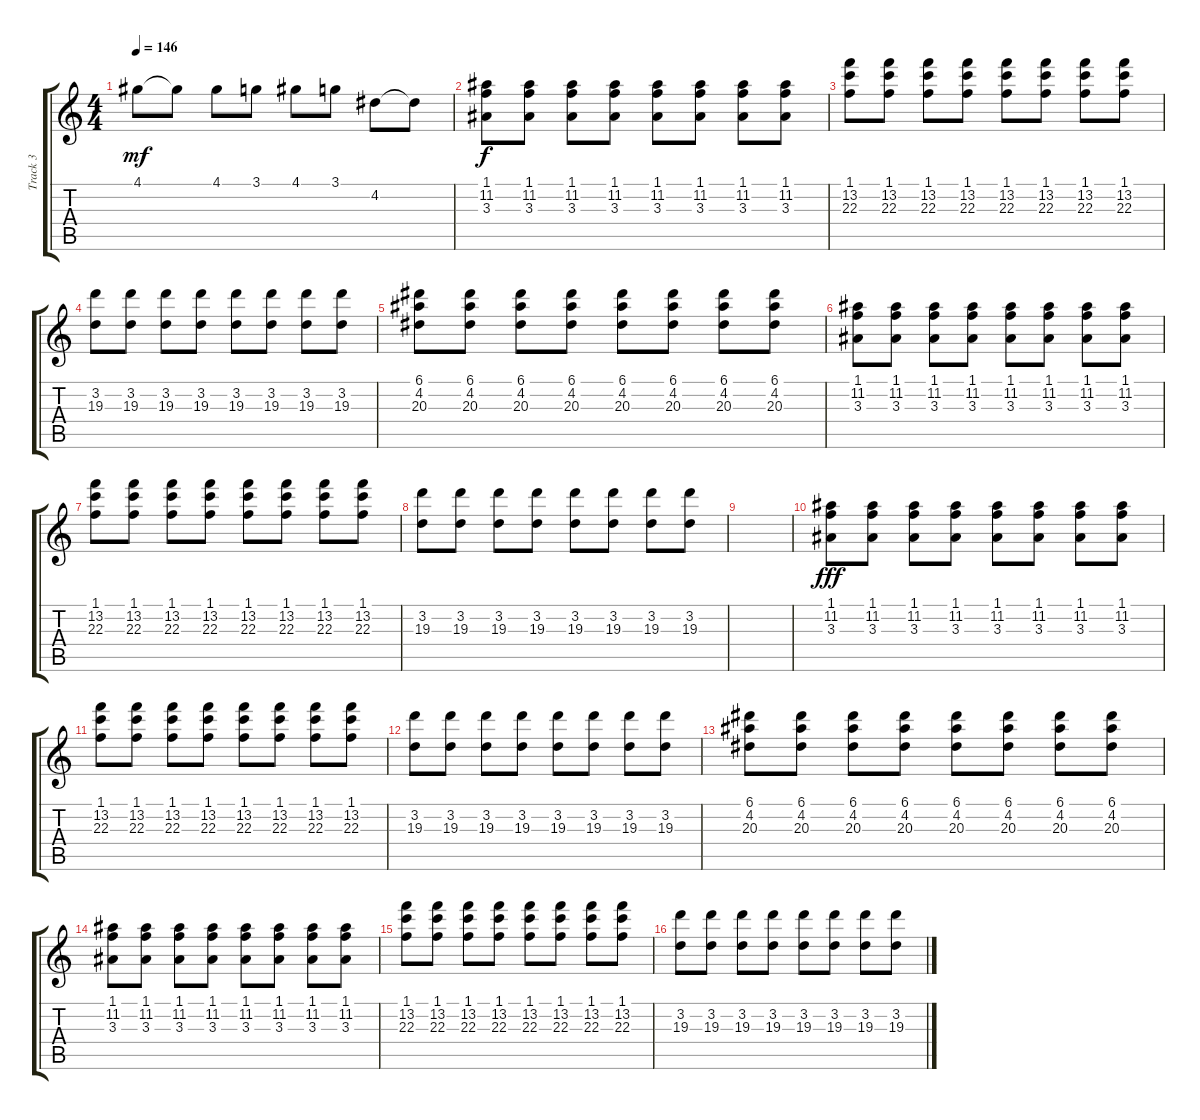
\track ("Track 3" "Track 3") {instrument overdrivenguitar}
\staff {score tabs}
\tuning (E4 B3 G3 D3 A2 E2) {hide}
\ts (4 4)
\tempo 146
\clef g2
\ks c
4.1.8{dy mf} 4.1{t}.8 4.1.8 3.1.8 4.1.8 3.1.8 4.2.8 4.2{t}.8 |
(1.1 11.2 3.3).8{dy f} (1.1 11.2 3.3).8 (1.1 11.2 3.3).8 (1.1 11.2 3.3).8 (1.1 11.2 3.3).8 (1.1 11.2 3.3).8 (1.1 11.2 3.3).8 (1.1 11.2 3.3).8 |
(1.1 13.2 22.3).8 (1.1 13.2 22.3).8 (1.1 13.2 22.3).8 (1.1 13.2 22.3).8 (1.1 13.2 22.3).8 (1.1 13.2 22.3).8 (1.1 13.2 22.3).8 (1.1 13.2 22.3).8 |
(3.2 19.3).8 (3.2 19.3).8 (3.2 19.3).8 (3.2 19.3).8 (3.2 19.3).8 (3.2 19.3).8 (3.2 19.3).8 (3.2 19.3).8 |
(6.1 4.2 20.3).8 (6.1 4.2 20.3).8 (6.1 4.2 20.3).8 (6.1 4.2 20.3).8 (6.1 4.2 20.3).8 (6.1 4.2 20.3).8 (6.1 4.2 20.3).8 (6.1 4.2 20.3).8 |
(1.1 11.2 3.3).8 (1.1 11.2 3.3).8 (1.1 11.2 3.3).8 (1.1 11.2 3.3).8 (1.1 11.2 3.3).8 (1.1 11.2 3.3).8 (1.1 11.2 3.3).8 (1.1 11.2 3.3).8 |
(1.1 13.2 22.3).8 (1.1 13.2 22.3).8 (1.1 13.2 22.3).8 (1.1 13.2 22.3).8 (1.1 13.2 22.3).8 (1.1 13.2 22.3).8 (1.1 13.2 22.3).8 (1.1 13.2 22.3).8 |
(3.2 19.3).8 (3.2 19.3).8 (3.2 19.3).8 (3.2 19.3).8 (3.2 19.3).8 (3.2 19.3).8 (3.2 19.3).8 (3.2 19.3).8 |
|
(1.1 11.2 3.3).8{dy fff} (1.1 11.2 3.3).8 (1.1 11.2 3.3).8 (1.1 11.2 3.3).8 (1.1 11.2 3.3).8 (1.1 11.2 3.3).8 (1.1 11.2 3.3).8 (1.1 11.2 3.3).8 |
(1.1 13.2 22.3).8 (1.1 13.2 22.3).8 (1.1 13.2 22.3).8 (1.1 13.2 22.3).8 (1.1 13.2 22.3).8 (1.1 13.2 22.3).8 (1.1 13.2 22.3).8 (1.1 13.2 22.3).8 |
(3.2 19.3).8 (3.2 19.3).8 (3.2 19.3).8 (3.2 19.3).8 (3.2 19.3).8 (3.2 19.3).8 (3.2 19.3).8 (3.2 19.3).8 |
(6.1 4.2 20.3).8 (6.1 4.2 20.3).8 (6.1 4.2 20.3).8 (6.1 4.2 20.3).8 (6.1 4.2 20.3).8 (6.1 4.2 20.3).8 (6.1 4.2 20.3).8 (6.1 4.2 20.3).8 |
(1.1 11.2 3.3).8 (1.1 11.2 3.3).8 (1.1 11.2 3.3).8 (1.1 11.2 3.3).8 (1.1 11.2 3.3).8 (1.1 11.2 3.3).8 (1.1 11.2 3.3).8 (1.1 11.2 3.3).8 |
(1.1 13.2 22.3).8 (1.1 13.2 22.3).8 (1.1 13.2 22.3).8 (1.1 13.2 22.3).8 (1.1 13.2 22.3).8 (1.1 13.2 22.3).8 (1.1 13.2 22.3).8 (1.1 13.2 22.3).8 |
(3.2 19.3).8 (3.2 19.3).8 (3.2 19.3).8 (3.2 19.3).8 (3.2 19.3).8 (3.2 19.3).8 (3.2 19.3).8 (3.2 19.3).8
